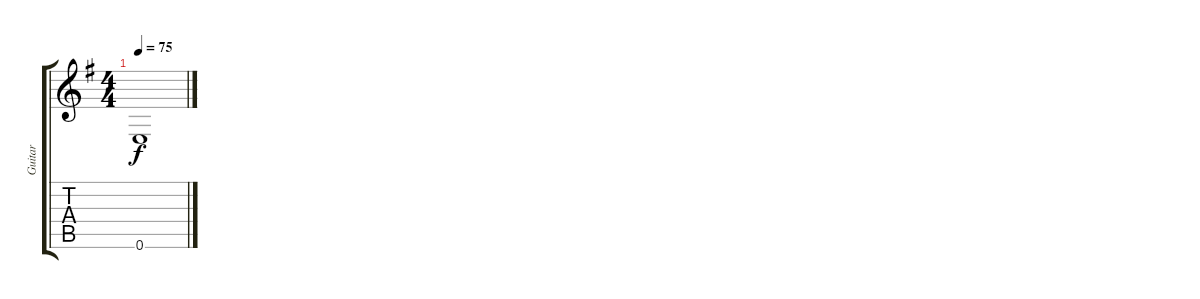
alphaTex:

\track ("Guitar" "Guitar") {instrument overdrivenguitar}
\staff {score tabs}
\tuning (E4 B3 G3 D3 A2 E2) {hide}
\ts (4 4)
\tempo 75
\clef g2
\ks g
0.6.1{dy f}
